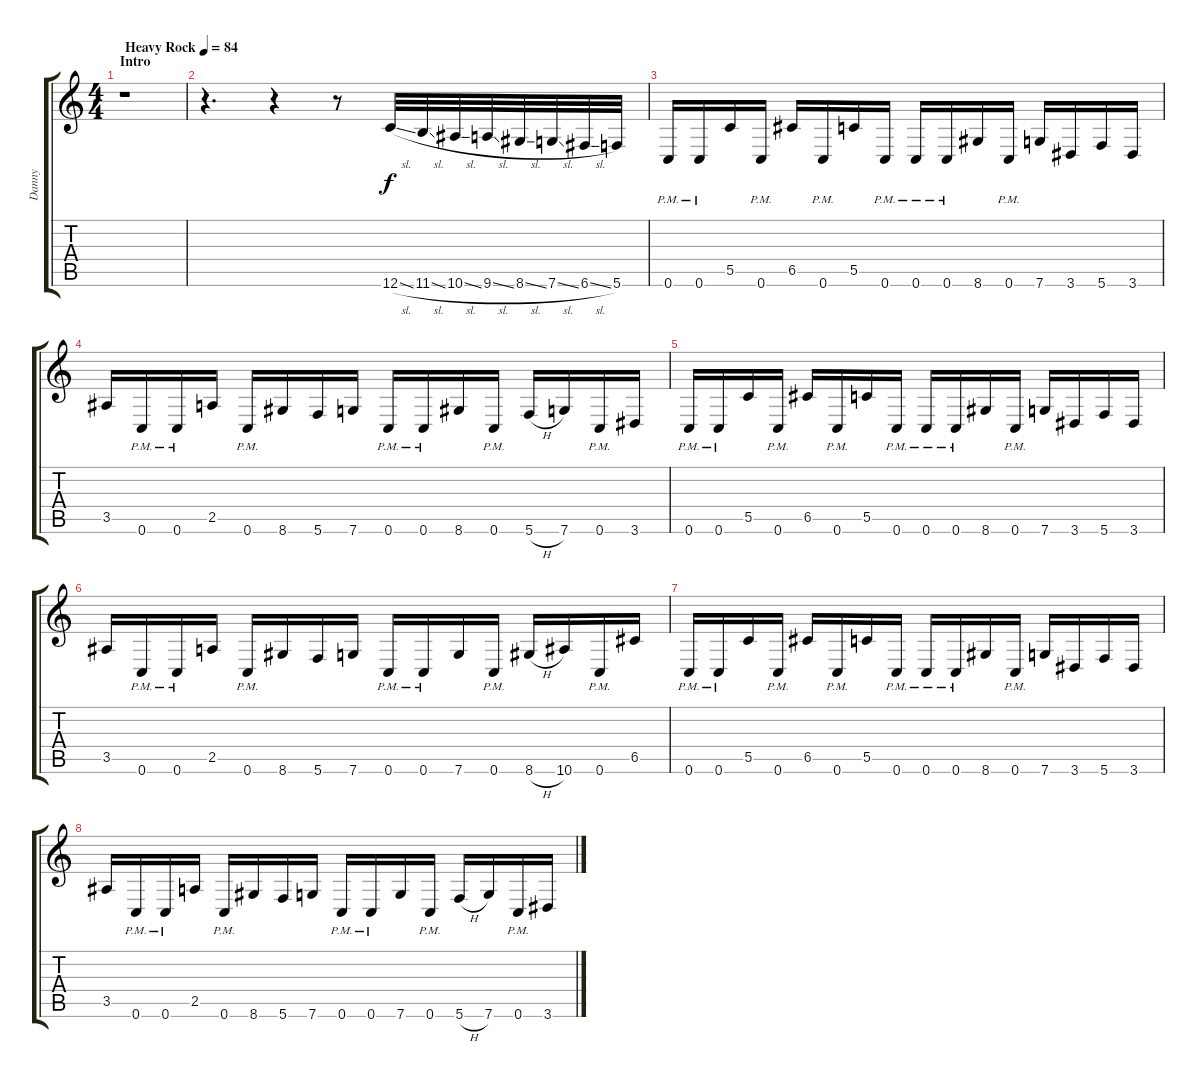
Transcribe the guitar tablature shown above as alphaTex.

\track ("Danny" "Danny") {instrument distortionguitar}
\staff {score tabs}
\tuning (D4 A3 F3 C3 G2 C2) {hide}
\ts (4 4)
\section ("" "Intro")
\tempo (84 "Heavy Rock")
\clef g2
\ks c
r.1{dy f instrument distortionguitar} |
r.4{d} r.4 r.8 12.6{sl}.32 11.6{sl}.32 10.6{sl}.32 9.6{sl}.32 8.6{sl}.32 7.6{sl}.32 6.6{sl}.32 5.6.32 |
0.6{pm}.16 0.6{pm}.16 5.5.16 0.6{pm}.16 6.5.16 0.6{pm}.16 5.5.16 0.6{pm}.16 0.6{pm}.16 0.6{pm}.16 8.6.16 0.6{pm}.16 7.6.16 3.6.16 5.6.16 3.6.16 |
3.5.16 0.6{pm}.16 0.6{pm}.16 2.5.16 0.6{pm}.16 8.6.16 5.6.16 7.6.16 0.6{pm}.16 0.6{pm}.16 8.6.16 0.6{pm}.16 5.6{h}.16 7.6.16 0.6{pm}.16 3.6.16 |
0.6{pm}.16 0.6{pm}.16 5.5.16 0.6{pm}.16 6.5.16 0.6{pm}.16 5.5.16 0.6{pm}.16 0.6{pm}.16 0.6{pm}.16 8.6.16 0.6{pm}.16 7.6.16 3.6.16 5.6.16 3.6.16 |
3.5.16 0.6{pm}.16 0.6{pm}.16 2.5.16 0.6{pm}.16 8.6.16 5.6.16 7.6.16 0.6{pm}.16 0.6{pm}.16 7.6.16 0.6{pm}.16 8.6{h}.16 10.6.16 0.6{pm}.16 6.5.16 |
0.6{pm}.16 0.6{pm}.16 5.5.16 0.6{pm}.16 6.5.16 0.6{pm}.16 5.5.16 0.6{pm}.16 0.6{pm}.16 0.6{pm}.16 8.6.16 0.6{pm}.16 7.6.16 3.6.16 5.6.16 3.6.16 |
3.5.16 0.6{pm}.16 0.6{pm}.16 2.5.16 0.6{pm}.16 8.6.16 5.6.16 7.6.16 0.6{pm}.16 0.6{pm}.16 7.6.16 0.6{pm}.16 5.6{h}.16 7.6.16 0.6{pm}.16 3.6.16
